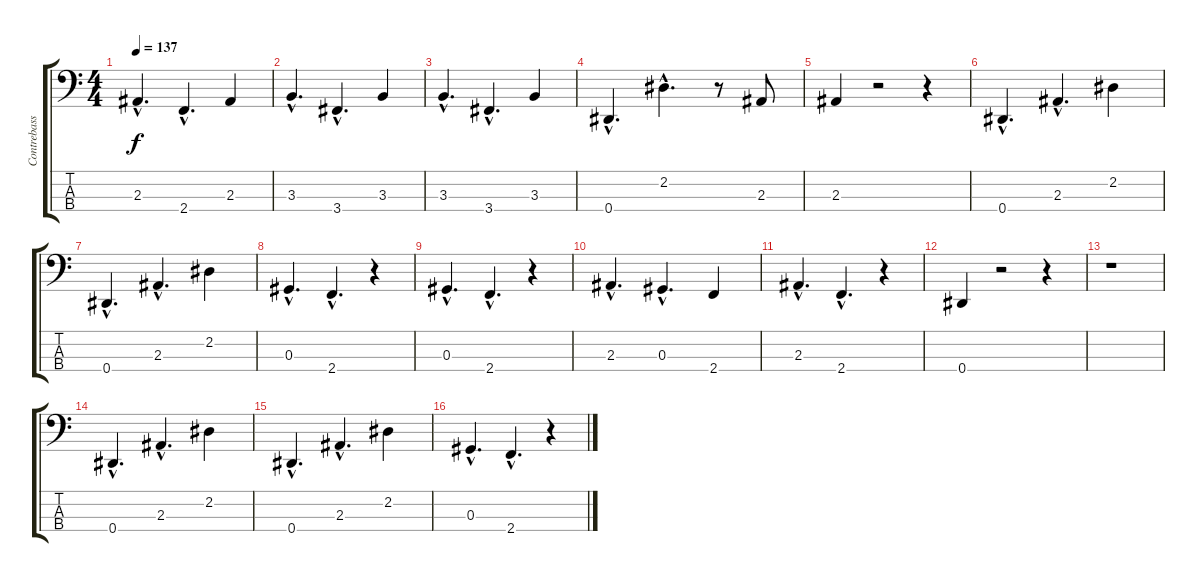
\track ("Contrebasse  (b)" "Contrebass") {instrument acousticbass}
\staff {score tabs}
\tuning (Gb2 Db2 Ab1 Eb1) {hide}
\ts (4 4)
\tempo 137
\clef f4
\ks c
2.3{hac}.4{d dy f} 2.4{hac}.4{d} 2.3.4 |
3.3{hac}.4{d} 3.4{hac}.4{d} 3.3.4 |
3.3{hac}.4{d} 3.4{hac}.4{d} 3.3.4 |
0.4{hac}.4{d} 2.2{hac}.4{d} r.8 2.3.8 |
2.3.4 r.2 r.4 |
0.4{hac}.4{d} 2.3{hac}.4{d} 2.2.4 |
0.4{hac}.4{d} 2.3{hac}.4{d} 2.2.4 |
0.3{hac}.4{d} 2.4{hac}.4{d} r.4 |
0.3{hac}.4{d} 2.4{hac}.4{d} r.4 |
2.3{hac}.4{d} 0.3{hac}.4{d} 2.4.4 |
2.3{hac}.4{d} 2.4{hac}.4{d} r.4 |
0.4.4 r.2 r.4 |
r.1 |
0.4{hac}.4{d} 2.3{hac}.4{d} 2.2.4 |
0.4{hac}.4{d} 2.3{hac}.4{d} 2.2.4 |
0.3{hac}.4{d} 2.4{hac}.4{d} r.4
